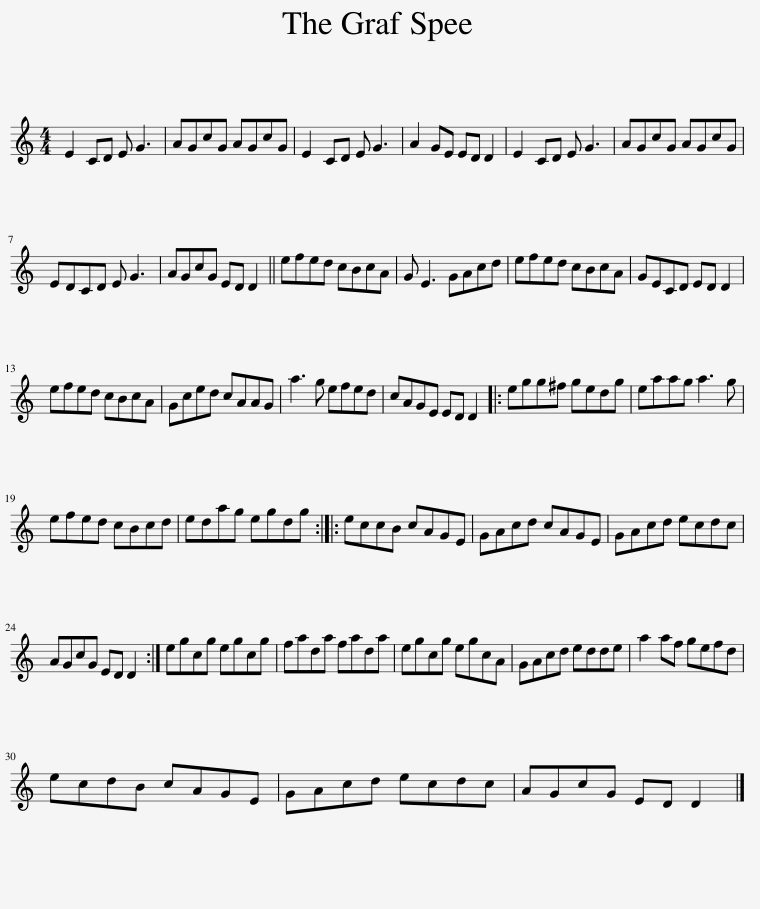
X:1
L:1/8
M:4/4
I:linebreak $
K:C
V:1 treble
V:1
 E2 CD E G3 | AGcG AGcG | E2 CD E G3 | A2 GE ED D2 | E2 CD E G3 | %5
 AGcG AGcG |$ EDCD E G3 | AGcG ED D2 || efed cBcA | G E3 GAcd | %10
 efed cBcA | GECD ED D2 |$ efed cBcA | Gced cAAG | a3 g efed | %15
 cAGE ED D2 |: egg^f gedg | eaag a3 g |$ efed cBcd | edag egdg :: %20
 eccB cAGE | GAcd cAGE | GAcd ecdc |$ AGcG ED D2 :| egcg egcg | %25
 fada fada | egcg egcA | GAcd edde | a2 af gefd |$ ecdB cAGE | %30
 GAcd ecdc | AGcG ED D2 |] %32
